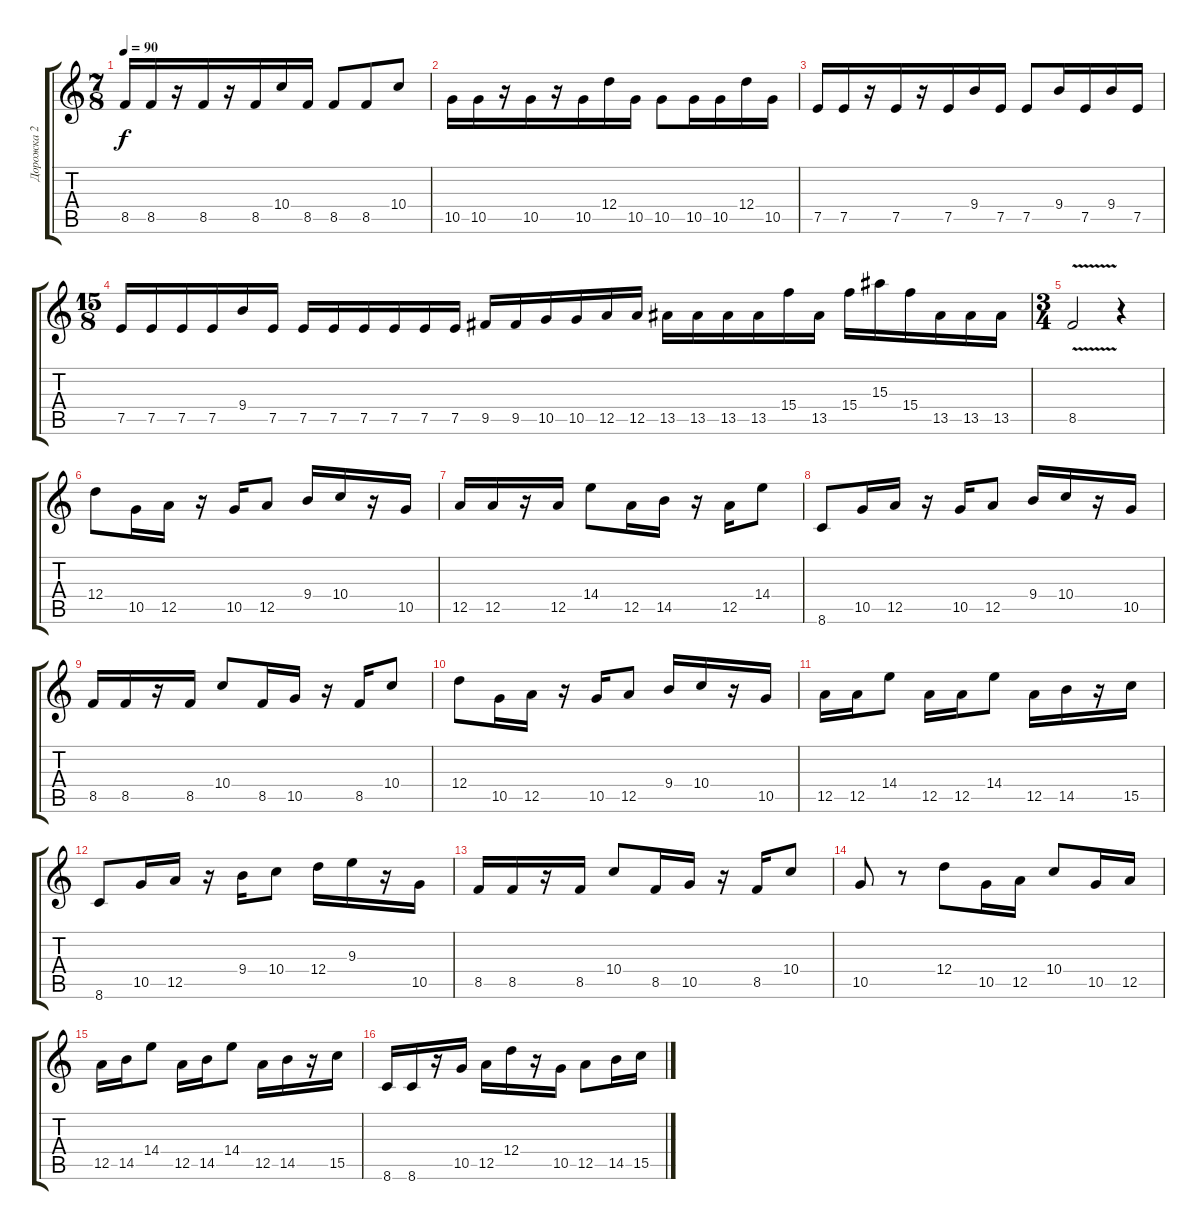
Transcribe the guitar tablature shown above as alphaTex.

\track ("Дорожка 2" "Дорожка 2") {instrument electricbasspick}
\staff {score tabs}
\tuning (E4 B3 G3 D3 A2 E2) {hide}
\ts (7 8)
\tempo 90
\clef g2
\ks c
8.5.16{dy f} 8.5.16 r.16 8.5.16 r.16 8.5.16 10.4.16 8.5.16 8.5.8 8.5.8 10.4.8 |
10.5.16 10.5.16 r.16 10.5.16 r.16 10.5.16 12.4.16 10.5.16 10.5.8 10.5.16 10.5.16 12.4.16 10.5.16 |
7.5.16 7.5.16 r.16 7.5.16 r.16 7.5.16 9.4.16 7.5.16 7.5.8 9.4.16 7.5.16 9.4.16 7.5.16 |
\ts (15 8)
7.5.16 7.5.16 7.5.16 7.5.16 9.4.16 7.5.16 7.5.16 7.5.16 7.5.16 7.5.16 7.5.16 7.5.16 9.5.16 9.5.16 10.5.16 10.5.16 12.5.16 12.5.16 13.5.16 13.5.16 13.5.16 13.5.16 15.4.16 13.5.16 15.4.16 15.3.16 15.4.16 13.5.16 13.5.16 13.5.16 |
\ts (3 4)
8.5{v}.2 r.4 |
12.4.8 10.5.16 12.5.16 r.16 10.5.16 12.5.8 9.4.16 10.4.16 r.16 10.5.16 |
12.5.16 12.5.16 r.16 12.5.16 14.4.8 12.5.16 14.5.16 r.16 12.5.16 14.4.8 |
8.6.8 10.5.16 12.5.16 r.16 10.5.16 12.5.8 9.4.16 10.4.16 r.16 10.5.16 |
8.5.16 8.5.16 r.16 8.5.16 10.4.8 8.5.16 10.5.16 r.16 8.5.16 10.4.8 |
12.4.8 10.5.16 12.5.16 r.16 10.5.16 12.5.8 9.4.16 10.4.16 r.16 10.5.16 |
12.5.16 12.5.16 14.4.8 12.5.16 12.5.16 14.4.8 12.5.16 14.5.16 r.16 15.5.16 |
8.6.8 10.5.16 12.5.16 r.16 9.4.16 10.4.8 12.4.16 9.3.16 r.16 10.5.16 |
8.5.16 8.5.16 r.16 8.5.16 10.4.8 8.5.16 10.5.16 r.16 8.5.16 10.4.8 |
10.5.8 r.8 12.4.8 10.5.16 12.5.16 10.4.8 10.5.16 12.5.16 |
12.5.16 14.5.16 14.4.8 12.5.16 14.5.16 14.4.8 12.5.16 14.5.16 r.16 15.5.16 |
8.6.16 8.6.16 r.16 10.5.16 12.5.16 12.4.16 r.16 10.5.16 12.5.8 14.5.16 15.5.16
